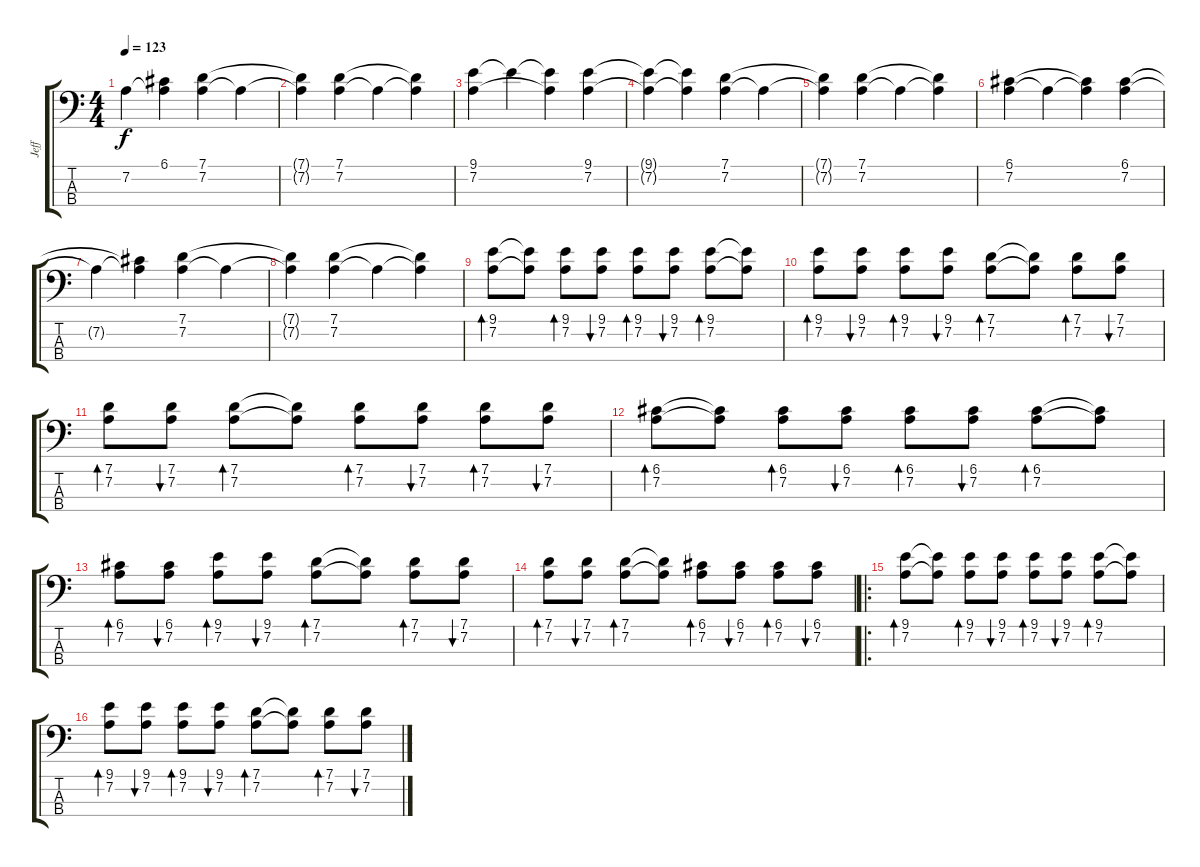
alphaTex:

\track ("Jeff" "Jeff") {instrument electricbasspick}
\staff {score tabs}
\tuning (G2 D2 A1 E1) {hide}
\ts (4 4)
\tempo 123
\clef f4
\ks c
7.2{t}.4{dy f} (6.1{t} 7.2{t}).4 (7.1 7.2).4 7.2{t}.4 |
(7.1{t} 7.2{t}).4 (7.1 7.2).4 7.2{t}.4 (7.1{t} 7.2{t}).4 |
(9.1 7.2).4 9.1{t}.4 (9.1{t} 7.2{t}).4 (9.1 7.2).4 |
(9.1{t} 7.2{t}).4 (9.1{t} 7.2{t}).4 (7.1 7.2).4 7.2{t}.4 |
(7.1{t} 7.2{t}).4 (7.1 7.2).4 7.2{t}.4 (7.1{t} 7.2{t}).4 |
(6.1 7.2).4 7.2{t}.4 (6.1{t} 7.2{t}).4 (6.1 7.2).4 |
7.2{t}.4 (6.1{t} 7.2{t}).4 (7.1 7.2).4 7.2{t}.4 |
(7.1{t} 7.2{t}).4 (7.1 7.2).4 7.2{t}.4 (7.1{t} 7.2{t}).4 |
(9.1 7.2).8{bd 60} (9.1{t} 7.2{t}).8 (9.1 7.2).8{bd 60} (9.1 7.2).8{bu 60} (9.1 7.2).8{bd 60} (9.1 7.2).8{bu 60} (9.1 7.2).8{bd 60} (9.1{t} 7.2{t}).8 |
(9.1 7.2).8{bd 60} (9.1 7.2).8{bu 60} (9.1 7.2).8{bd 60} (9.1 7.2).8{bu 60} (7.1 7.2).8{bd 60} (7.1{t} 7.2{t}).8 (7.1 7.2).8{bd 60} (7.1 7.2).8{bu 60} |
(7.1 7.2).8{bd 60} (7.1 7.2).8{bu 60} (7.1 7.2).8{bd 60} (7.1{t} 7.2{t}).8 (7.1 7.2).8{bd 60} (7.1 7.2).8{bu 60} (7.1 7.2).8{bd 60} (7.1 7.2).8{bu 60} |
(6.1 7.2).8{bd 60} (6.1{t} 7.2{t}).8 (6.1 7.2).8{bd 60} (6.1 7.2).8{bu 60} (6.1 7.2).8{bd 60} (6.1 7.2).8{bu 60} (6.1 7.2).8{bd 60} (6.1{t} 7.2{t}).8 |
(6.1 7.2).8{bd 60} (6.1 7.2).8{bu 60} (9.1 7.2).8{bd 60} (9.1 7.2).8{bu 60} (7.1 7.2).8{bd 60} (7.1{t} 7.2{t}).8 (7.1 7.2).8{bd 60} (7.1 7.2).8{bu 60} |
(7.1 7.2).8{bd 60} (7.1 7.2).8{bu 60} (7.1 7.2).8{bd 60} (7.1{t} 7.2{t}).8 (6.1 7.2).8{bd 60} (6.1 7.2).8{bu 60} (6.1 7.2).8{bd 60} (6.1 7.2).8{bu 60} |
\ro
(9.1 7.2).8{bd 60} (9.1{t} 7.2{t}).8 (9.1 7.2).8{bd 60} (9.1 7.2).8{bu 60} (9.1 7.2).8{bd 60} (9.1 7.2).8{bu 60} (9.1 7.2).8{bd 60} (9.1{t} 7.2{t}).8 |
(9.1 7.2).8{bd 60} (9.1 7.2).8{bu 60} (9.1 7.2).8{bd 60} (9.1 7.2).8{bu 60} (7.1 7.2).8{bd 60} (7.1{t} 7.2{t}).8 (7.1 7.2).8{bd 60} (7.1 7.2).8{bu 60}
